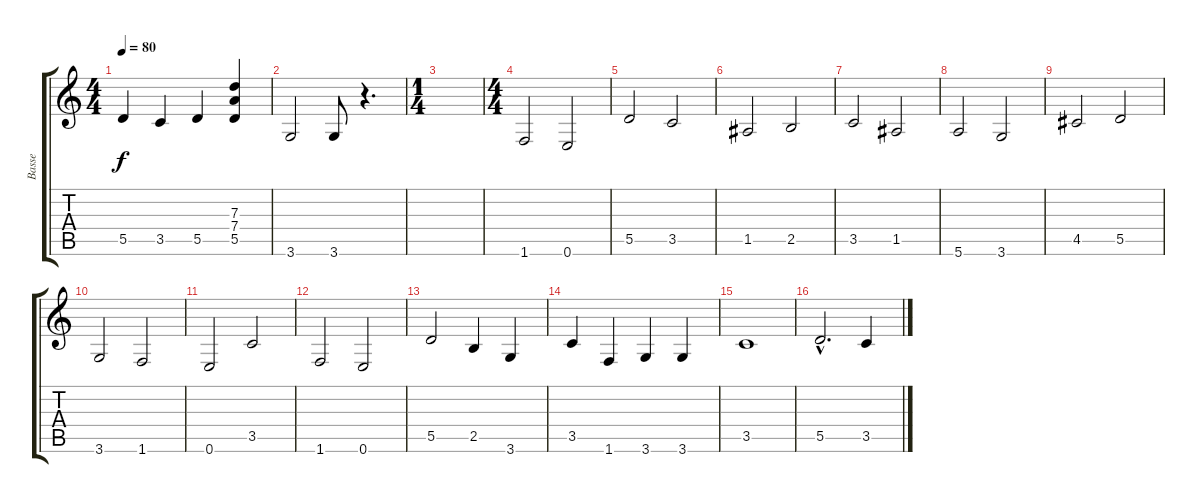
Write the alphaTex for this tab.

\track ("Basse" "Basse") {instrument acousticguitarnylon}
\staff {score tabs}
\tuning (E4 B3 G3 D3 A2 E2) {hide}
\ts (4 4)
\tempo 80
\clef g2
\ks c
5.5.4{dy f} 3.5.4 5.5.4 (7.3 7.4 5.5).4 |
3.6.2 3.6.8 r.4{d} |
\ts (1 4)
|
\ts (4 4)
1.6.2 0.6.2 |
5.5.2 3.5.2 |
1.5.2 2.5.2 |
3.5.2 1.5.2 |
5.6.2 3.6.2 |
4.5.2 5.5.2 |
3.6.2 1.6.2 |
0.6.2 3.5.2 |
1.6.2 0.6.2 |
5.5.2 2.5.4 3.6.4 |
3.5.4 1.6.4 3.6.4 3.6.4 |
3.5.1 |
5.5{hac}.2{d} 3.5.4
